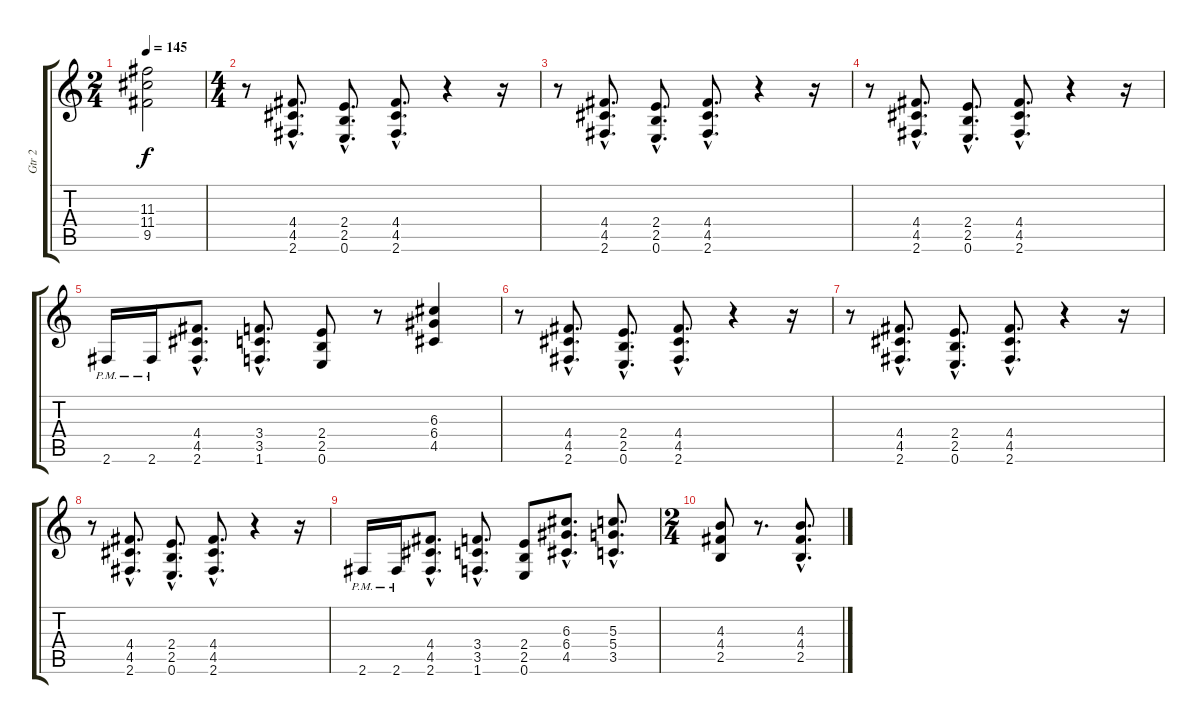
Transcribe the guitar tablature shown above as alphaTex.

\track ("Gtr 2" "Gtr 2") {instrument distortionguitar}
\staff {score tabs}
\tuning (E4 B3 G3 D3 A2 E2) {hide}
\ts (2 4)
\tempo 145
\clef g2
\ks c
(11.3{t} 11.4{t} 9.5{t}).2{dy f volume 3} |
\ts (4 4)
r.8{volume 10} (4.4{hac} 4.5{hac} 2.6{hac}).8{d} (2.4{hac} 2.5{hac} 0.6{hac}).8{d} (4.4{hac} 4.5{hac} 2.6{hac}).8{d} r.4 r.16 |
r.8 (4.4{hac} 4.5{hac} 2.6{hac}).8{d} (2.4{hac} 2.5{hac} 0.6{hac}).8{d} (4.4{hac} 4.5{hac} 2.6{hac}).8{d} r.4 r.16 |
r.8 (4.4{hac} 4.5{hac} 2.6{hac}).8{d} (2.4{hac} 2.5{hac} 0.6{hac}).8{d} (4.4{hac} 4.5{hac} 2.6{hac}).8{d} r.4 r.16 |
2.6{pm}.16 2.6{pm}.16 (4.4{hac} 4.5{hac} 2.6{hac}).8{d} (3.4{hac} 3.5{hac} 1.6{hac}).8{d} (2.4 2.5 0.6).8 r.8 (6.3 6.4 4.5).4 |
r.8 (4.4{hac} 4.5{hac} 2.6{hac}).8{d} (2.4{hac} 2.5{hac} 0.6{hac}).8{d} (4.4{hac} 4.5{hac} 2.6{hac}).8{d} r.4 r.16 |
r.8 (4.4{hac} 4.5{hac} 2.6{hac}).8{d} (2.4{hac} 2.5{hac} 0.6{hac}).8{d} (4.4{hac} 4.5{hac} 2.6{hac}).8{d} r.4 r.16 |
r.8 (4.4{hac} 4.5{hac} 2.6{hac}).8{d} (2.4{hac} 2.5{hac} 0.6{hac}).8{d} (4.4{hac} 4.5{hac} 2.6{hac}).8{d} r.4 r.16 |
2.6{pm}.16 2.6{pm}.16 (4.4{hac} 4.5{hac} 2.6{hac}).8{d} (3.4{hac} 3.5{hac} 1.6{hac}).8{d} (2.4 2.5 0.6).8 (6.3{hac} 6.4{hac} 4.5{hac}).8{d} (5.3{hac} 5.4{hac} 3.5{hac}).8{d} |
\ts (2 4)
(4.3 4.4 2.5).8 r.8{d} (4.3{hac} 4.4{hac} 2.5{hac}).8{d}
